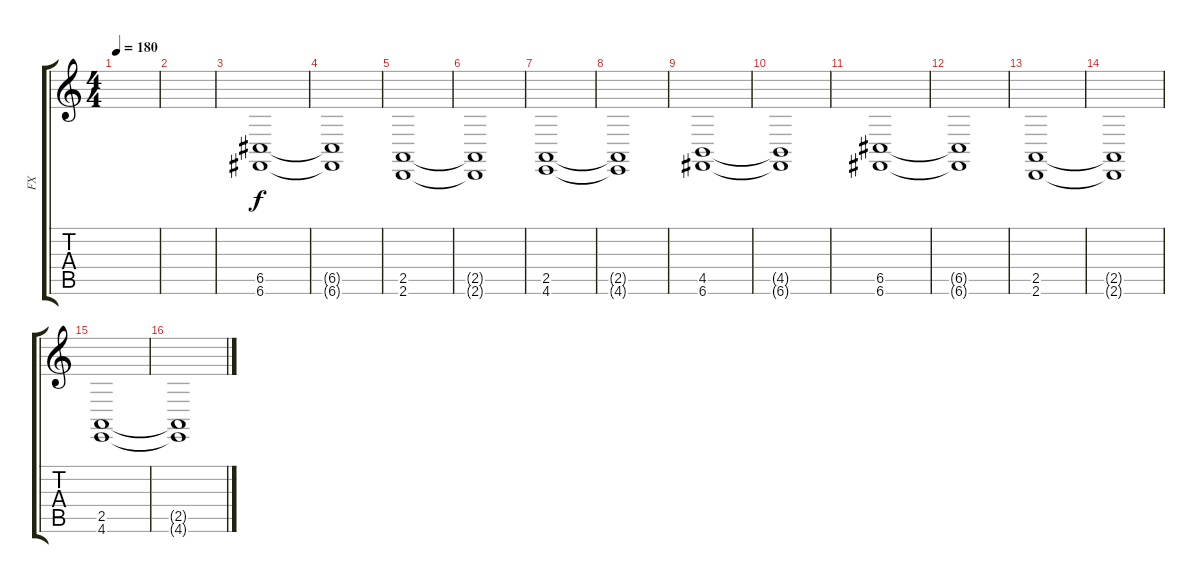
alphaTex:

\track ("FX" "FX") {instrument pizzicatostrings}
\staff {score tabs}
\tuning (D4 A3 F3 C3 G2 C2) {hide}
\ts (4 4)
\tempo 180
\clef g2
\ks c
|
|
(6.5 6.6).1{instrument cello} |
(6.5{t} 6.6{t}).1 |
(2.5 2.6).1 |
(2.5{t} 2.6{t}).1 |
(2.5 4.6).1 |
(2.5{t} 4.6{t}).1 |
(4.5 6.6).1 |
(4.5{t} 6.6{t}).1 |
(6.5 6.6).1 |
(6.5{t} 6.6{t}).1 |
(2.5 2.6).1 |
(2.5{t} 2.6{t}).1 |
(2.5 4.6).1 |
(2.5{t} 4.6{t}).1
